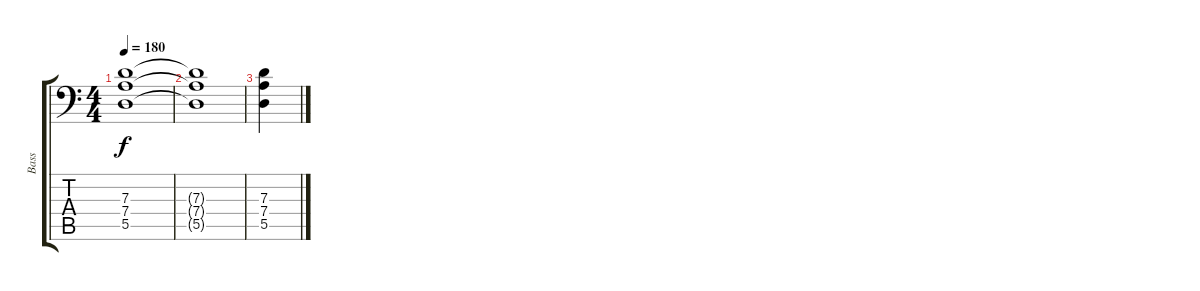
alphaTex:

\track ("Bass" "Bass") {instrument electricbassfinger}
\staff {score tabs}
\tuning (E3 B2 G2 D2 A1 E1) {hide}
\ts (4 4)
\tempo 180
\clef f4
\ks c
(7.3 7.4 5.5).1{dy f} |
(7.3{t} 7.4{t} 5.5{t}).1 |
(7.3 7.4 5.5).4
